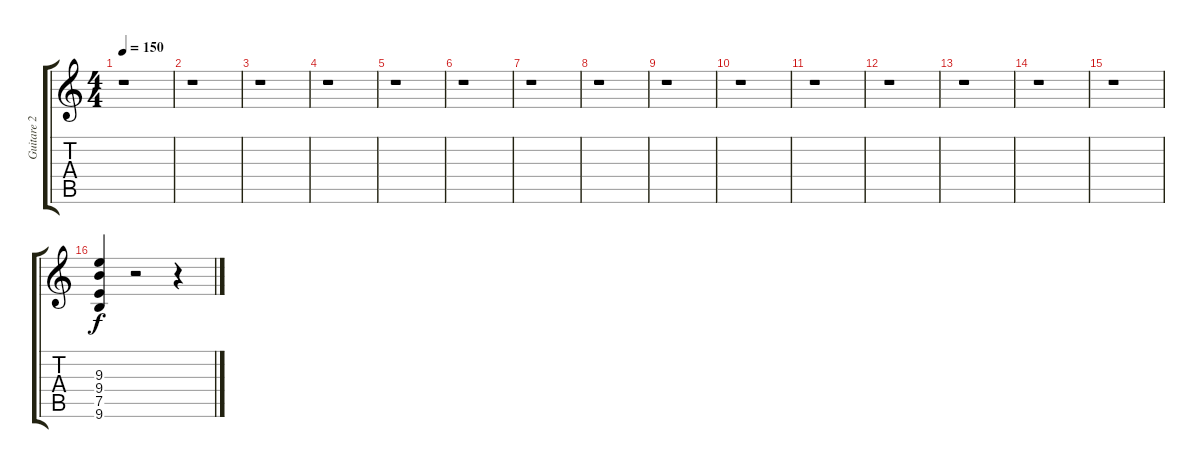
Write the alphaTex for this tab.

\track ("Guitare 2" "Guitare 2") {instrument overdrivenguitar}
\staff {score tabs}
\tuning (E4 B3 G3 D3 A2 D2) {hide}
\ts (4 4)
\tempo 150
\clef g2
\ks c
r.1{dy f} |
r.1 |
r.1 |
r.1 |
r.1 |
r.1 |
r.1 |
r.1 |
r.1 |
r.1 |
r.1 |
r.1 |
r.1 |
r.1 |
r.1 |
(9.3 9.4 7.5 9.6).4 r.2 r.4
